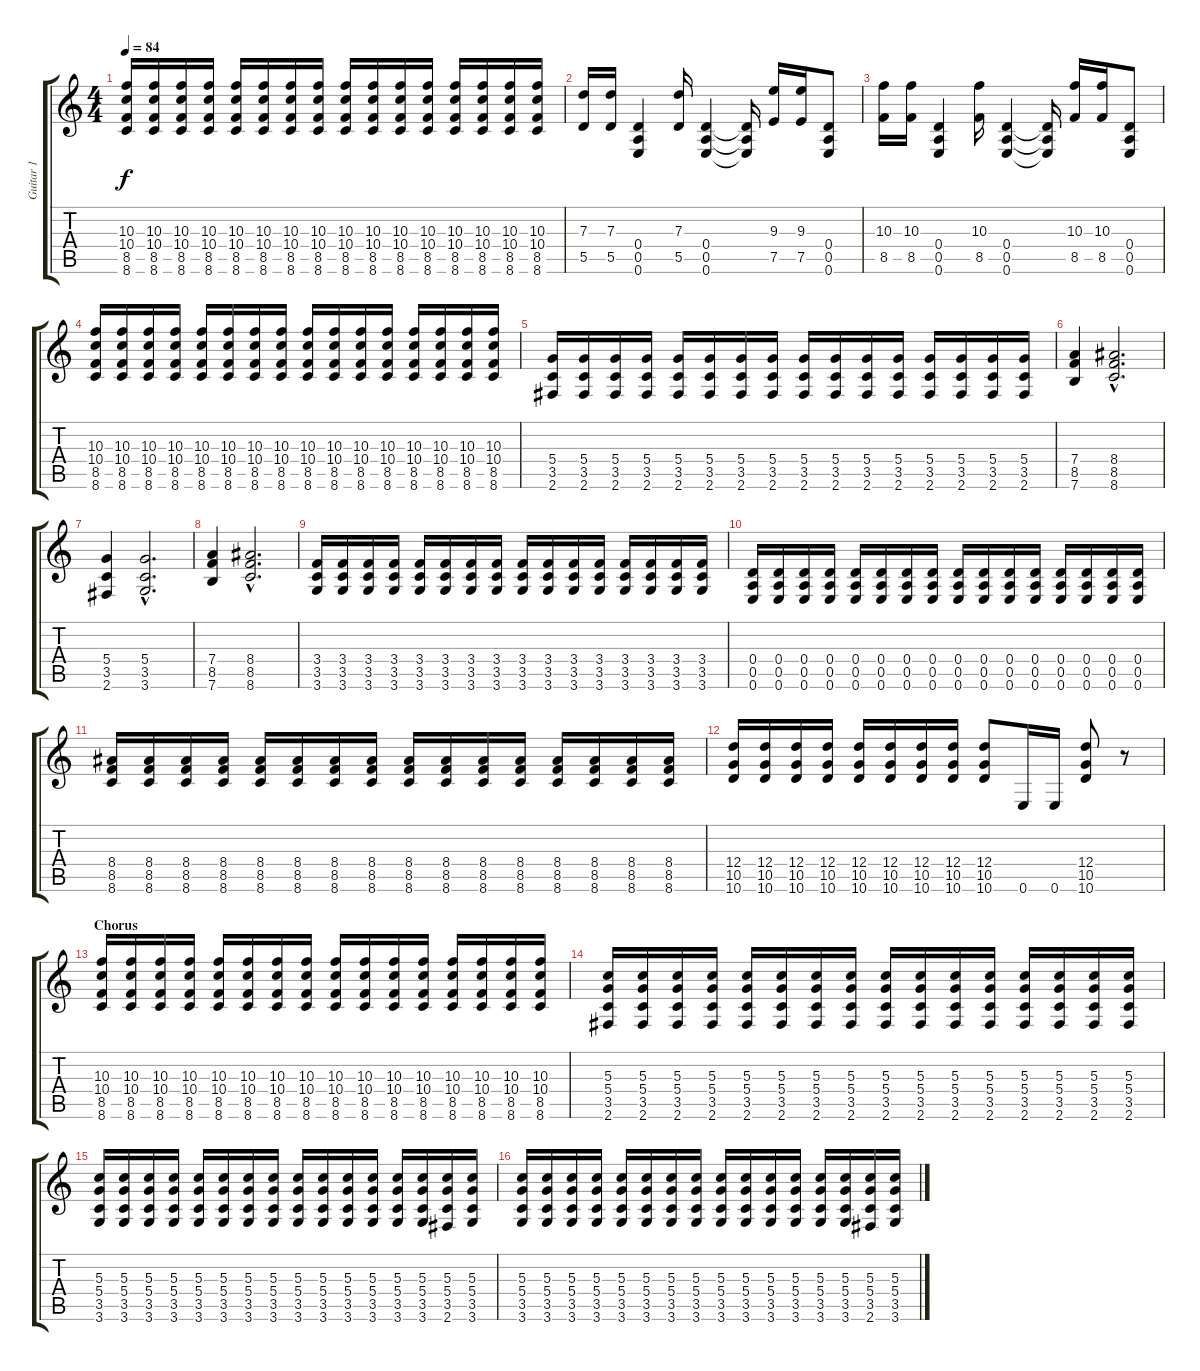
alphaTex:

\track ("Guitar 1" "Guitar 1") {instrument electricguitarclean}
\staff {score tabs}
\tuning (E4 B3 G3 D3 A2 E2) {hide}
\ts (4 4)
\tempo 84
\clef g2
\ks c
(10.3 10.4 8.5 8.6).16{dy f} (10.3 10.4 8.5 8.6).16 (10.3 10.4 8.5 8.6).16 (10.3 10.4 8.5 8.6).16 (10.3 10.4 8.5 8.6).16 (10.3 10.4 8.5 8.6).16 (10.3 10.4 8.5 8.6).16 (10.3 10.4 8.5 8.6).16 (10.3 10.4 8.5 8.6).16 (10.3 10.4 8.5 8.6).16 (10.3 10.4 8.5 8.6).16 (10.3 10.4 8.5 8.6).16 (10.3 10.4 8.5 8.6).16 (10.3 10.4 8.5 8.6).16 (10.3 10.4 8.5 8.6).16 (10.3 10.4 8.5 8.6).16 |
(7.3 5.5).16 (7.3 5.5).16 (0.4 0.5 0.6).4 (7.3 5.5).16 (0.4 0.5 0.6).4 (0.4{t} 0.5{t} 0.6{t}).16 (9.3 7.5).16 (9.3 7.5).16 (0.4 0.5 0.6).8 |
(10.3 8.5).16 (10.3 8.5).16 (0.4 0.5 0.6).4 (10.3 8.5).16 (0.4 0.5 0.6).4 (0.4{t} 0.5{t} 0.6{t}).16 (10.3 8.5).16 (10.3 8.5).16 (0.4 0.5 0.6).8 |
(10.3 10.4 8.5 8.6).16 (10.3 10.4 8.5 8.6).16 (10.3 10.4 8.5 8.6).16 (10.3 10.4 8.5 8.6).16 (10.3 10.4 8.5 8.6).16 (10.3 10.4 8.5 8.6).16 (10.3 10.4 8.5 8.6).16 (10.3 10.4 8.5 8.6).16 (10.3 10.4 8.5 8.6).16 (10.3 10.4 8.5 8.6).16 (10.3 10.4 8.5 8.6).16 (10.3 10.4 8.5 8.6).16 (10.3 10.4 8.5 8.6).16 (10.3 10.4 8.5 8.6).16 (10.3 10.4 8.5 8.6).16 (10.3 10.4 8.5 8.6).16 |
(5.4 3.5 2.6).16 (5.4 3.5 2.6).16 (5.4 3.5 2.6).16 (5.4 3.5 2.6).16 (5.4 3.5 2.6).16 (5.4 3.5 2.6).16 (5.4 3.5 2.6).16 (5.4 3.5 2.6).16 (5.4 3.5 2.6).16 (5.4 3.5 2.6).16 (5.4 3.5 2.6).16 (5.4 3.5 2.6).16 (5.4 3.5 2.6).16 (5.4 3.5 2.6).16 (5.4 3.5 2.6).16 (5.4 3.5 2.6).16 |
(7.4 8.5 7.6).4 (8.4{hac} 8.5{hac} 8.6{hac}).2{d} |
(5.4 3.5 2.6).4 (5.4{hac} 3.5{hac} 3.6{hac}).2{d} |
(7.4 8.5 7.6).4 (8.4{hac} 8.5{hac} 8.6{hac}).2{d} |
(3.4 3.5 3.6).16 (3.4 3.5 3.6).16 (3.4 3.5 3.6).16 (3.4 3.5 3.6).16 (3.4 3.5 3.6).16 (3.4 3.5 3.6).16 (3.4 3.5 3.6).16 (3.4 3.5 3.6).16 (3.4 3.5 3.6).16 (3.4 3.5 3.6).16 (3.4 3.5 3.6).16 (3.4 3.5 3.6).16 (3.4 3.5 3.6).16 (3.4 3.5 3.6).16 (3.4 3.5 3.6).16 (3.4 3.5 3.6).16 |
(0.4 0.5 0.6).16 (0.4 0.5 0.6).16 (0.4 0.5 0.6).16 (0.4 0.5 0.6).16 (0.4 0.5 0.6).16 (0.4 0.5 0.6).16 (0.4 0.5 0.6).16 (0.4 0.5 0.6).16 (0.4 0.5 0.6).16 (0.4 0.5 0.6).16 (0.4 0.5 0.6).16 (0.4 0.5 0.6).16 (0.4 0.5 0.6).16 (0.4 0.5 0.6).16 (0.4 0.5 0.6).16 (0.4 0.5 0.6).16 |
(8.4 8.5 8.6).16 (8.4 8.5 8.6).16 (8.4 8.5 8.6).16 (8.4 8.5 8.6).16 (8.4 8.5 8.6).16 (8.4 8.5 8.6).16 (8.4 8.5 8.6).16 (8.4 8.5 8.6).16 (8.4 8.5 8.6).16 (8.4 8.5 8.6).16 (8.4 8.5 8.6).16 (8.4 8.5 8.6).16 (8.4 8.5 8.6).16 (8.4 8.5 8.6).16 (8.4 8.5 8.6).16 (8.4 8.5 8.6).16 |
(12.4 10.5 10.6).16 (12.4 10.5 10.6).16 (12.4 10.5 10.6).16 (12.4 10.5 10.6).16 (12.4 10.5 10.6).16 (12.4 10.5 10.6).16 (12.4 10.5 10.6).16 (12.4 10.5 10.6).16 (12.4 10.5 10.6).8 0.6.16 0.6.16 (12.4 10.5 10.6).8 r.8 |
\section ("" "Chorus")
(10.3 10.4 8.5 8.6).16 (10.3 10.4 8.5 8.6).16 (10.3 10.4 8.5 8.6).16 (10.3 10.4 8.5 8.6).16 (10.3 10.4 8.5 8.6).16 (10.3 10.4 8.5 8.6).16 (10.3 10.4 8.5 8.6).16 (10.3 10.4 8.5 8.6).16 (10.3 10.4 8.5 8.6).16 (10.3 10.4 8.5 8.6).16 (10.3 10.4 8.5 8.6).16 (10.3 10.4 8.5 8.6).16 (10.3 10.4 8.5 8.6).16 (10.3 10.4 8.5 8.6).16 (10.3 10.4 8.5 8.6).16 (10.3 10.4 8.5 8.6).16 |
(5.3 5.4 3.5 2.6).16 (5.3 5.4 3.5 2.6).16 (5.3 5.4 3.5 2.6).16 (5.3 5.4 3.5 2.6).16 (5.3 5.4 3.5 2.6).16 (5.3 5.4 3.5 2.6).16 (5.3 5.4 3.5 2.6).16 (5.3 5.4 3.5 2.6).16 (5.3 5.4 3.5 2.6).16 (5.3 5.4 3.5 2.6).16 (5.3 5.4 3.5 2.6).16 (5.3 5.4 3.5 2.6).16 (5.3 5.4 3.5 2.6).16 (5.3 5.4 3.5 2.6).16 (5.3 5.4 3.5 2.6).16 (5.3 5.4 3.5 2.6).16 |
(5.3 5.4 3.5 3.6).16 (5.3 5.4 3.5 3.6).16 (5.3 5.4 3.5 3.6).16 (5.3 5.4 3.5 3.6).16 (5.3 5.4 3.5 3.6).16 (5.3 5.4 3.5 3.6).16 (5.3 5.4 3.5 3.6).16 (5.3 5.4 3.5 3.6).16 (5.3 5.4 3.5 3.6).16 (5.3 5.4 3.5 3.6).16 (5.3 5.4 3.5 3.6).16 (5.3 5.4 3.5 3.6).16 (5.3 5.4 3.5 3.6).16 (5.3 5.4 3.5 3.6).16 (5.3 5.4 3.5 2.6).16 (5.3 5.4 3.5 3.6).16 |
(5.3 5.4 3.5 3.6).16 (5.3 5.4 3.5 3.6).16 (5.3 5.4 3.5 3.6).16 (5.3 5.4 3.5 3.6).16 (5.3 5.4 3.5 3.6).16 (5.3 5.4 3.5 3.6).16 (5.3 5.4 3.5 3.6).16 (5.3 5.4 3.5 3.6).16 (5.3 5.4 3.5 3.6).16 (5.3 5.4 3.5 3.6).16 (5.3 5.4 3.5 3.6).16 (5.3 5.4 3.5 3.6).16 (5.3 5.4 3.5 3.6).16 (5.3 5.4 3.5 3.6).16 (5.3 5.4 3.5 2.6).16 (5.3 5.4 3.5 3.6).16
